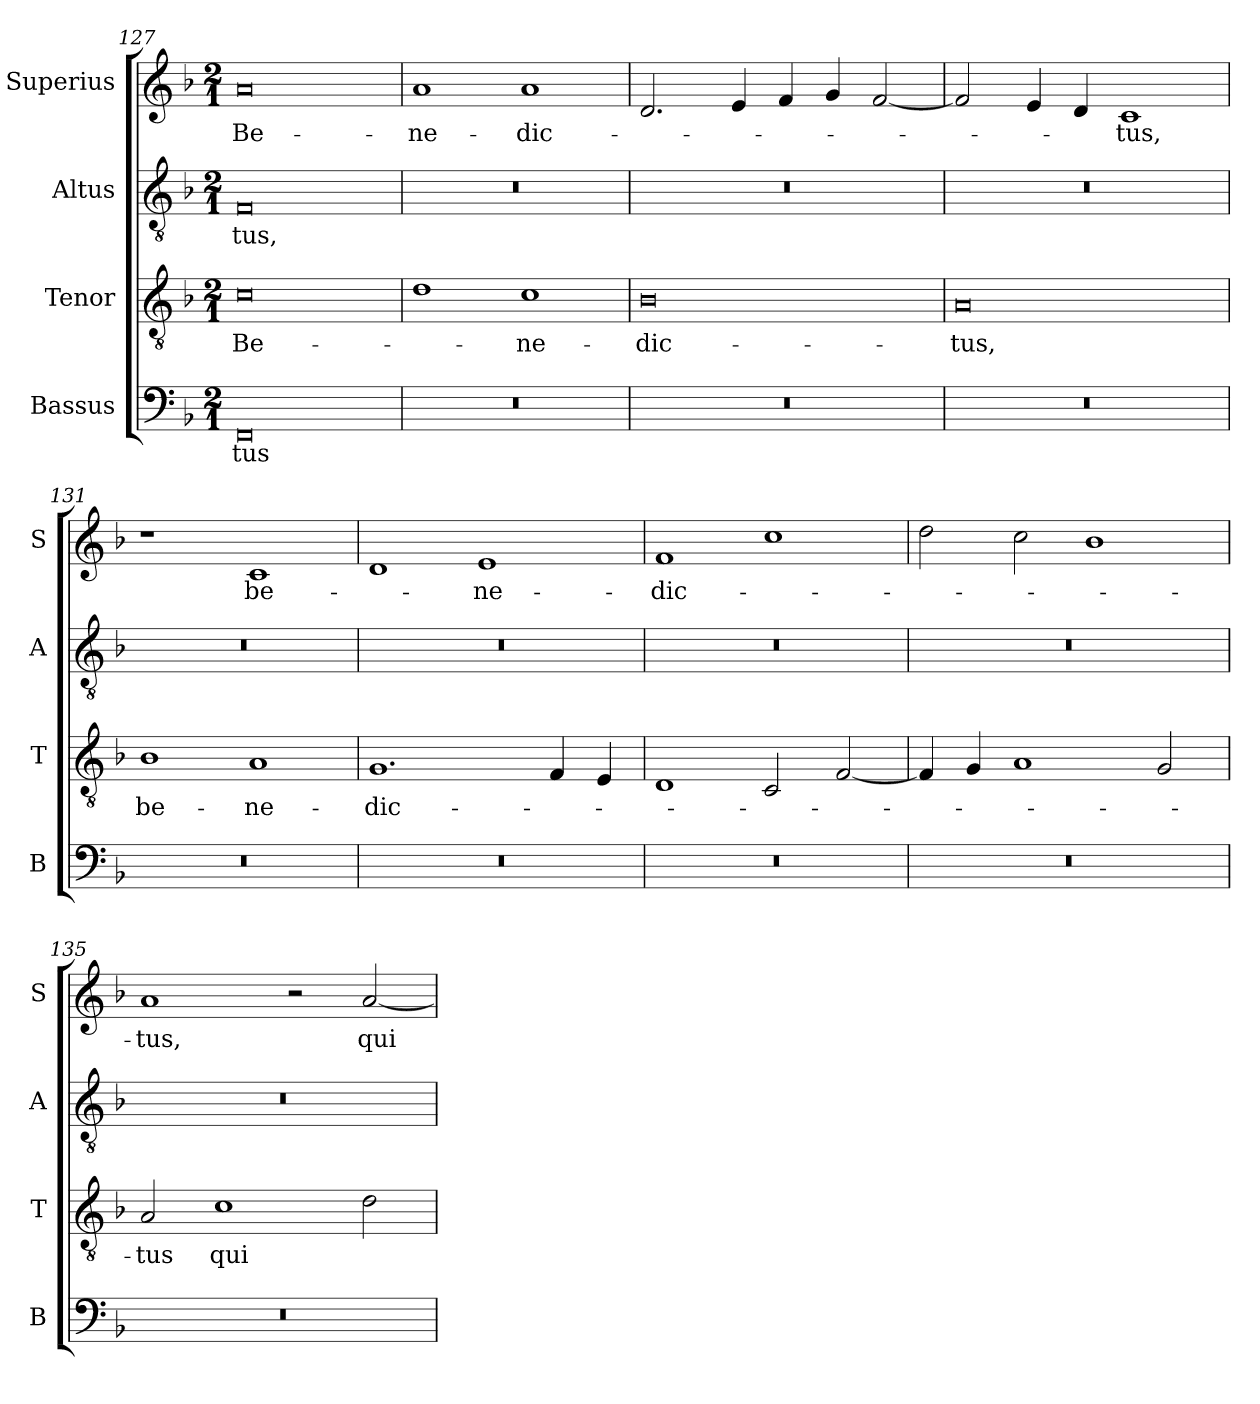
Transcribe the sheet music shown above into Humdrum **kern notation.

**kern	**text	**kern	**text	**kern	**text	**kern	**text
*part4	*part4	*part3	*part3	*part2	*part2	*part1	*part1
*staff4	*staff4	*staff3	*staff3	*staff2	*staff2	*staff1	*staff1
*I"Bassus	*	*I"Tenor	*	*I"Altus	*	*I"Superius	*
*I'B	*	*I'T	*	*I'A	*	*I'S	*
*clefF4	*	*clefGv2	*	*clefGv2	*	*clefG2	*
*k[b-]	*	*k[b-]	*	*k[b-]	*	*k[b-]	*
*M2/1	*	*M2/1	*	*M2/1	*	*M2/1	*
=127	=127	=127	=127	=127	=127	=127	=127
0FF	-tus	0c	Be-	0F	-tus,	0a	Be-
=128	=128	=128	=128	=128	=128	=128	=128
0r	.	1d	.	0r	.	1a	-ne-
.	.	1c	-ne-	.	.	1a	-dic-
=129	=129	=129	=129	=129	=129	=129	=129
0r	.	0B-	-dic-	0r	.	2.d/	.
.	.	.	.	.	.	4e/	.
.	.	.	.	.	.	4f/	.
.	.	.	.	.	.	4g/	.
.	.	.	.	.	.	[2f/	.
=130	=130	=130	=130	=130	=130	=130	=130
0r	.	0A	-tus,	0r	.	2f/]	.
.	.	.	.	.	.	4e/	.
.	.	.	.	.	.	4d/	.
.	.	.	.	.	.	1c	-tus,
=131	=131	=131	=131	=131	=131	=131	=131
0r	.	1B-	be-	0r	.	1r	.
.	.	1A	-ne-	.	.	1c	be-
=132	=132	=132	=132	=132	=132	=132	=132
0r	.	1.G	-dic-	0r	.	1d	.
.	.	.	.	.	.	1e	-ne-
.	.	4F/	.	.	.	.	.
.	.	4E/	.	.	.	.	.
=133	=133	=133	=133	=133	=133	=133	=133
0r	.	1D	.	0r	.	1f	-dic-
.	.	2C/	.	.	.	1cc	.
.	.	[2F/	.	.	.	.	.
=134	=134	=134	=134	=134	=134	=134	=134
0r	.	4F/]	.	0r	.	2dd\	.
.	.	4G/	.	.	.	.	.
.	.	1A	.	.	.	2cc\	.
.	.	.	.	.	.	1b-	.
.	.	2G/	.	.	.	.	.
=135	=135	=135	=135	=135	=135	=135	=135
0r	.	2A/	-tus	0r	.	1a	-tus,
.	.	1c	qui	.	.	.	.
.	.	.	.	.	.	2r	.
.	.	2d\	.	.	.	[2a/	qui
=	=	=	=	=	=	=	=
*-	*-	*-	*-	*-	*-	*-	*-
